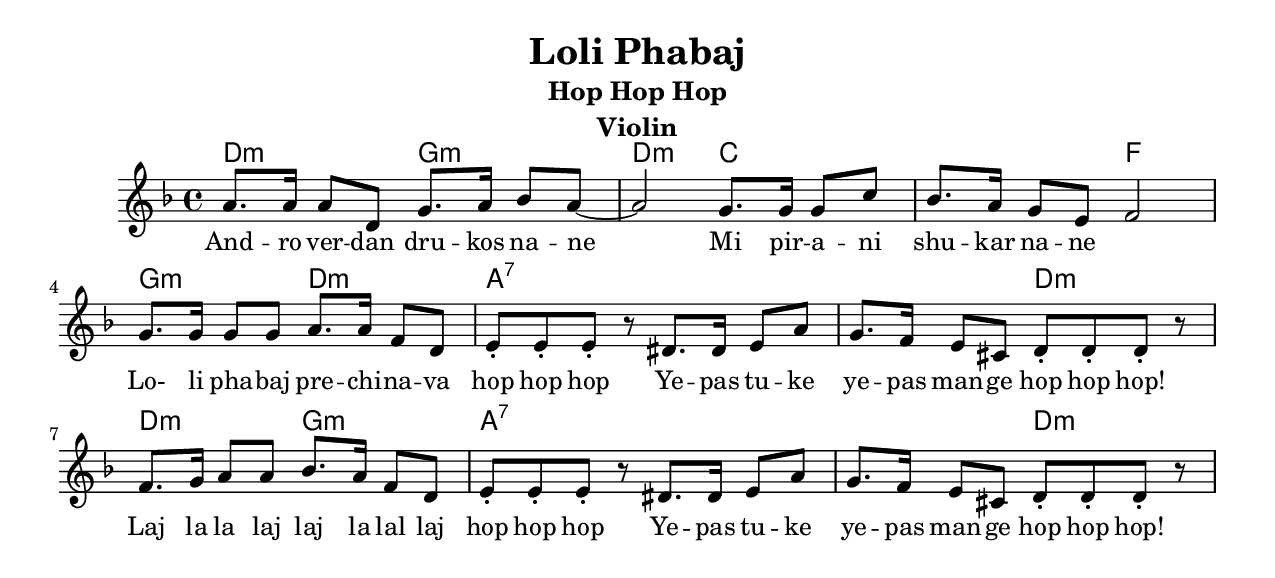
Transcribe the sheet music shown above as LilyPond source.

\version "2.18.0"
\include "english.ly"
\paper{
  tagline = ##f
  print-all-headers = ##t
  #(set-paper-size "letter")
}
date = #(strftime "%d-%m-%Y" (localtime (current-time)))

%\markup{ \italic{ " Updated " \date  }  }

%\markup{ Got something to say? }

%#################################### Melody ########################
melody = \relative c' {
  \clef treble
  \key d \minor
  \time 4/4

  %\partial 16*3 a16 d f   %lead in notes

  %{
   \repeat volta 2{
    b16  a gs f  gs f e d  gs f e d e8 d
    b'16 a gs f  gs f e d  gs f e d d8 d
  %}

  

  a'8. a16 a8 d,  g8. a16  bf8 a~
  a2 g8. g16 g8 c bf8. a16 g8 e f2|
  g8. g16 g8 g a8. a16 f8 d |
  e8-. e8-. e8-. r ds8. ds16 e8 a  |

  g8. f16 e8 cs  d8-. d-. d-. r|
  f8. g16 a8 a  bf8. a16 f8 d |
  e8-. e-. e-. r ds8. ds16 e8 a |
  g8. f16 e8 cs d8-. d-. d-. r


}
%################################# Lyrics #####################
\addlyrics{
  %\repeat unfold 28 \skip1
  And -- ro ver -- dan dru -- kos na -- ne
  Mi pir -- a -- ni shu -- kar na -- ne \skip1

  Lo- li pha -- baj pre -- chi -- na -- va hop hop hop
  Ye -- pas tu -- ke ye -- pas man -- ge hop hop hop!

  Laj la la laj laj la lal laj hop hop hop
  Ye -- pas tu -- ke ye -- pas man -- ge hop hop hop!

}
%{}



%}
%################################# Chords #######################
harmonies = \chordmode {
  %d1 s1 %dummy chords for first section
  %after intro
  d2:m
  g2:m
  d2:m c2
  s2
  f2
  g2:m
  d2:m
  a2:7
  s1
  d2:m
  d2:m  %9
  g2:m
  a2*3:7
  d2:m
}

\score {
  <<
    \new ChordNames {
      \set chordChanges = ##f
      \harmonies
    }
    \new Staff
    \melody
  >>
  \header{
    title= "Loli Phabaj"
    subtitle="Hop Hop Hop"
    composer= ""
    instrument = "Violin"
    arranger= ""
  }
  \layout{indent = 1.0\cm}
  \midi {
    \tempo 4 = 120

    % \midi { }
  }
}
%{
% more verses:
\markup{}
\markup {
  \fill-line {
    \hspace #0.1 % distance from left margin
    \column {
      \line { "1."
        \column {
          ""
        }
      }
      \hspace #0.2 % vertical distance between verses
      \line { "2."
        \column {
         ""
        }
      }
    }
    \hspace #0.1  % horiz. distance between columns
    \column {
      \line { "3."
        \column {
          ""
        }
      }
      \hspace #0.2 % distance between verses
      \line { "4."
        \column {
         ""
        }
      }
    }
    \hspace #0.1 % distance to right margin
  }
}

%}
